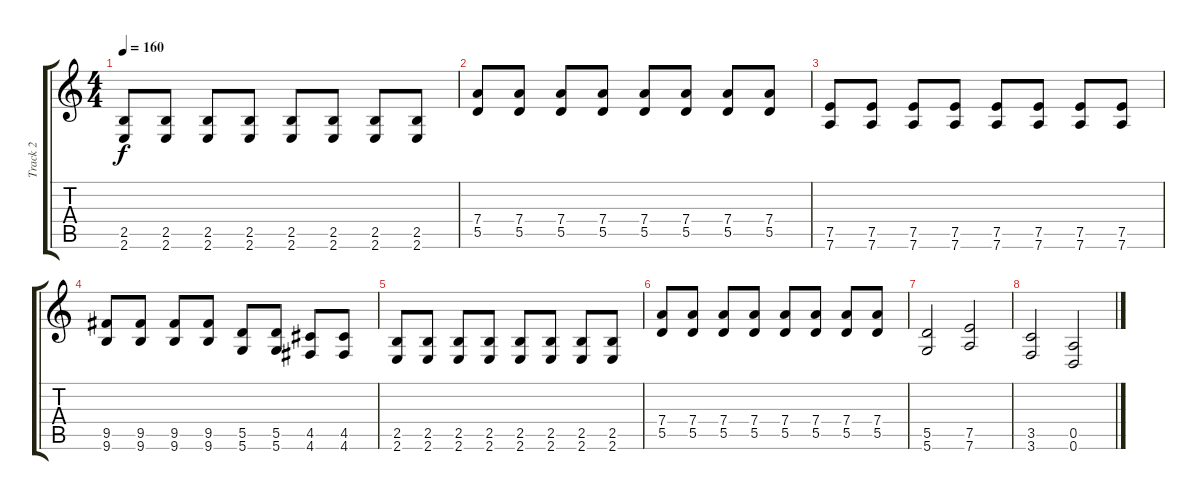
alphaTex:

\track ("Track 2" "Track 2") {instrument distortionguitar}
\staff {score tabs}
\tuning (E4 B3 G3 D3 A2 D2) {hide}
\ts (4 4)
\tempo 160
\clef g2
\ks c
(2.5 2.6).8{dy f} (2.5 2.6).8 (2.5 2.6).8 (2.5 2.6).8 (2.5 2.6).8 (2.5 2.6).8 (2.5 2.6).8 (2.5 2.6).8 |
(7.4 5.5).8 (7.4 5.5).8 (7.4 5.5).8 (7.4 5.5).8 (7.4 5.5).8 (7.4 5.5).8 (7.4 5.5).8 (7.4 5.5).8 |
(7.5 7.6).8 (7.5 7.6).8 (7.5 7.6).8 (7.5 7.6).8 (7.5 7.6).8 (7.5 7.6).8 (7.5 7.6).8 (7.5 7.6).8 |
(9.5 9.6).8 (9.5 9.6).8 (9.5 9.6).8 (9.5 9.6).8 (5.5 5.6).8 (5.5 5.6).8 (4.5 4.6).8 (4.5 4.6).8 |
(2.5 2.6).8 (2.5 2.6).8 (2.5 2.6).8 (2.5 2.6).8 (2.5 2.6).8 (2.5 2.6).8 (2.5 2.6).8 (2.5 2.6).8 |
(7.4 5.5).8 (7.4 5.5).8 (7.4 5.5).8 (7.4 5.5).8 (7.4 5.5).8 (7.4 5.5).8 (7.4 5.5).8 (7.4 5.5).8 |
(5.5 5.6).2 (7.5 7.6).2 |
(3.5 3.6).2 (0.5 0.6).2
